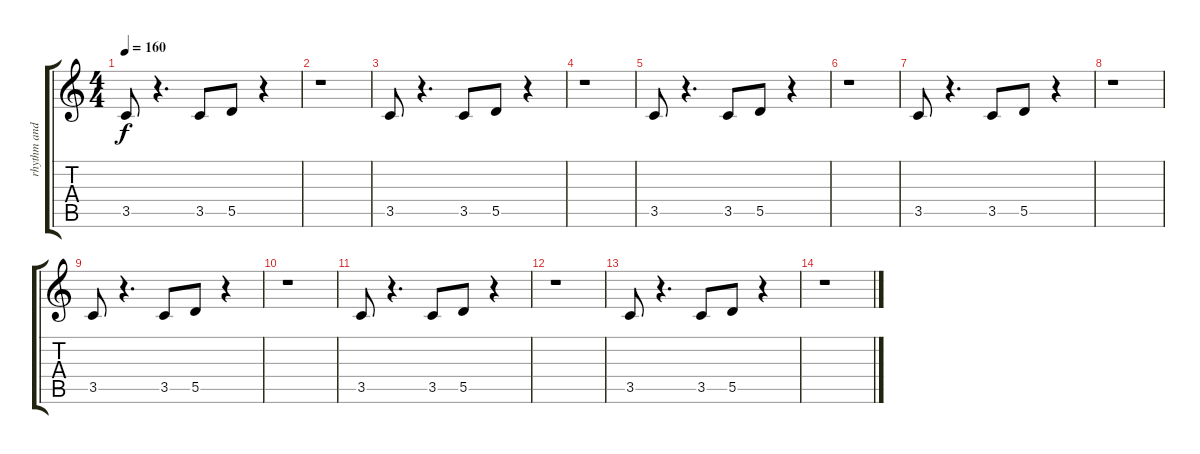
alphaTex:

\track ("rhythm and doubling effect" "rhythm and") {instrument electricguitarjazz}
\staff {score tabs}
\tuning (E4 B3 G3 D3 A2 E2) {hide}
\ts (4 4)
\tempo 160
\clef g2
\ks c
3.5.8{dy f} r.4{d} 3.5.8 5.5.8 r.4 |
r.1 |
3.5.8 r.4{d} 3.5.8 5.5.8 r.4 |
r.1 |
3.5.8 r.4{d} 3.5.8 5.5.8 r.4 |
r.1 |
3.5.8 r.4{d} 3.5.8 5.5.8 r.4 |
r.1 |
3.5.8 r.4{d} 3.5.8 5.5.8 r.4 |
r.1 |
3.5.8 r.4{d} 3.5.8 5.5.8 r.4 |
r.1 |
3.5.8 r.4{d} 3.5.8 5.5.8 r.4 |
r.1
